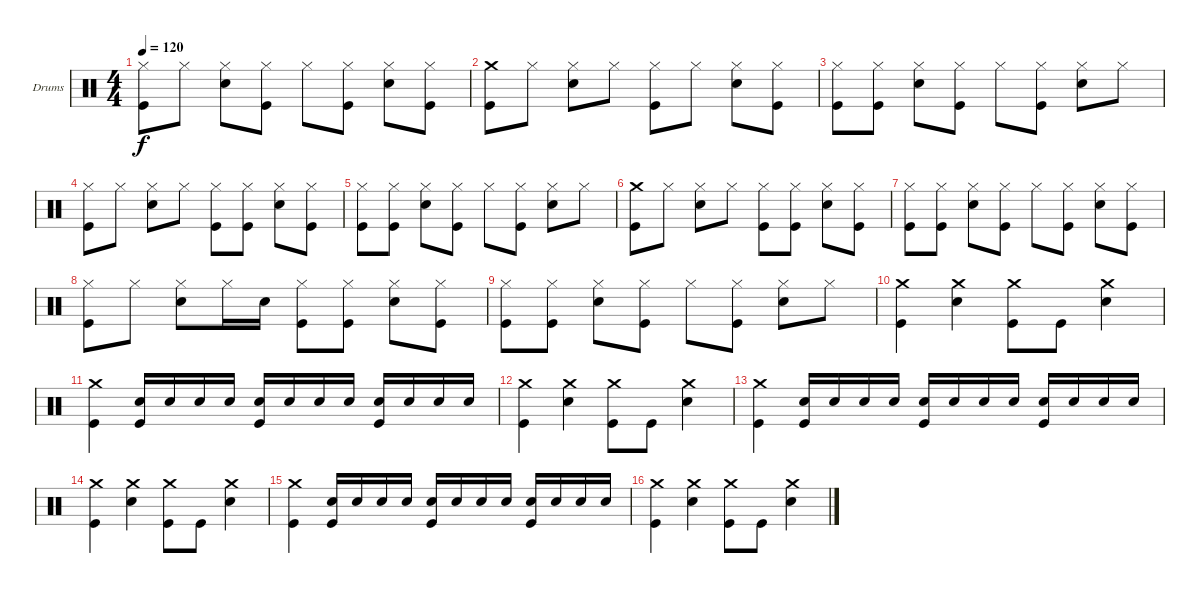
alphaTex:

\bracketExtendMode groupsimilarinstruments
\firstSystemTrackNameOrientation horizontal
\otherSystemsTrackNameOrientation horizontal
\track ("Drumkit" "Drums") {instrument percussion}
\staff {score}
\articulation defaults
\ts (4 4)
\tempo 120
\clef neutral
\ks c
("Hi-Hat (closed)" "Kick (hit)").8{dy f} "Hi-Hat (closed)".8 ("Hi-Hat (closed)" "Snare (hit) 2").8 ("Hi-Hat (closed)" "Kick (hit)").8 "Hi-Hat (closed)".8 ("Hi-Hat (closed)" "Kick (hit)").8 ("Hi-Hat (closed)" "Snare (hit) 2").8 ("Hi-Hat (closed)" "Kick (hit)").8 |
("Crash medium (hit)" "Kick (hit)").8 "Hi-Hat (closed)".8 ("Hi-Hat (closed)" "Snare (hit) 2").8 "Hi-Hat (closed)".8 ("Hi-Hat (closed)" "Kick (hit)").8 "Hi-Hat (closed)".8 ("Hi-Hat (closed)" "Snare (hit) 2").8 ("Hi-Hat (closed)" "Kick (hit)").8 |
("Hi-Hat (closed)" "Kick (hit)").8 ("Hi-Hat (closed)" "Kick (hit)").8 ("Hi-Hat (closed)" "Snare (hit) 2").8 ("Hi-Hat (closed)" "Kick (hit)").8 "Hi-Hat (closed)".8 ("Hi-Hat (closed)" "Kick (hit)").8 ("Hi-Hat (closed)" "Snare (hit) 2").8 "Hi-Hat (closed)".8 |
("Hi-Hat (closed)" "Kick (hit)").8 "Hi-Hat (closed)".8 ("Hi-Hat (closed)" "Snare (hit) 2").8 "Hi-Hat (closed)".8 ("Hi-Hat (closed)" "Kick (hit)").8 ("Hi-Hat (closed)" "Kick (hit)").8 ("Hi-Hat (closed)" "Snare (hit) 2").8 ("Hi-Hat (closed)" "Kick (hit)").8 |
("Hi-Hat (closed)" "Kick (hit)").8 ("Hi-Hat (closed)" "Kick (hit)").8 ("Hi-Hat (closed)" "Snare (hit) 2").8 ("Hi-Hat (closed)" "Kick (hit)").8 "Hi-Hat (closed)".8 ("Hi-Hat (closed)" "Kick (hit)").8 ("Hi-Hat (closed)" "Snare (hit) 2").8 "Hi-Hat (closed)".8 |
("Crash medium (hit)" "Kick (hit)").8 "Hi-Hat (closed)".8 ("Hi-Hat (closed)" "Snare (hit) 2").8 "Hi-Hat (closed)".8 ("Hi-Hat (closed)" "Kick (hit)").8 ("Hi-Hat (closed)" "Kick (hit)").8 ("Hi-Hat (closed)" "Snare (hit) 2").8 ("Hi-Hat (closed)" "Kick (hit)").8 |
("Hi-Hat (closed)" "Kick (hit)").8 ("Hi-Hat (closed)" "Kick (hit)").8 ("Hi-Hat (closed)" "Snare (hit) 2").8 ("Hi-Hat (closed)" "Kick (hit)").8 "Hi-Hat (closed)".8 ("Hi-Hat (closed)" "Kick (hit)").8 ("Hi-Hat (closed)" "Snare (hit) 2").8 ("Hi-Hat (closed)" "Kick (hit)").8 |
("Hi-Hat (closed)" "Kick (hit)").8 "Hi-Hat (closed)".8 ("Hi-Hat (closed)" "Snare (hit) 2").8 "Hi-Hat (closed)".16 "Snare (hit) 2".16 ("Hi-Hat (closed)" "Kick (hit)").8 ("Hi-Hat (closed)" "Kick (hit)").8 ("Hi-Hat (closed)" "Snare (hit) 2").8 ("Hi-Hat (closed)" "Kick (hit)").8 |
("Hi-Hat (closed)" "Kick (hit)").8 ("Hi-Hat (closed)" "Kick (hit)").8 ("Hi-Hat (closed)" "Snare (hit) 2").8 ("Hi-Hat (closed)" "Kick (hit)").8 "Hi-Hat (closed)".8 ("Hi-Hat (closed)" "Kick (hit)").8 ("Hi-Hat (closed)" "Snare (hit) 2").8 "Hi-Hat (closed)".8 |
("Crash medium (hit)" "Kick (hit)").4 ("Crash medium (hit)" "Snare (hit) 2").4 ("Crash medium (hit)" "Kick (hit)").8 "Kick (hit)".8 ("Crash medium (hit)" "Snare (hit) 2").4 |
("Crash medium (hit)" "Kick (hit)").4 ("Kick (hit)" "Snare (hit) 2").16 "Snare (hit) 2".16 "Snare (hit) 2".16 "Snare (hit) 2".16 ("Kick (hit)" "Snare (hit) 2").16 "Snare (hit) 2".16 "Snare (hit) 2".16 "Snare (hit) 2".16 ("Kick (hit)" "Snare (hit) 2").16 "Snare (hit) 2".16 "Snare (hit) 2".16 "Snare (hit) 2".16 |
("Crash medium (hit)" "Kick (hit)").4 ("Crash medium (hit)" "Snare (hit) 2").4 ("Crash medium (hit)" "Kick (hit)").8 "Kick (hit)".8 ("Crash medium (hit)" "Snare (hit) 2").4 |
("Crash medium (hit)" "Kick (hit)").4 ("Kick (hit)" "Snare (hit) 2").16 "Snare (hit) 2".16 "Snare (hit) 2".16 "Snare (hit) 2".16 ("Kick (hit)" "Snare (hit) 2").16 "Snare (hit) 2".16 "Snare (hit) 2".16 "Snare (hit) 2".16 ("Kick (hit)" "Snare (hit) 2").16 "Snare (hit) 2".16 "Snare (hit) 2".16 "Snare (hit) 2".16 |
("Crash medium (hit)" "Kick (hit)").4 ("Crash medium (hit)" "Snare (hit) 2").4 ("Crash medium (hit)" "Kick (hit)").8 "Kick (hit)".8 ("Crash medium (hit)" "Snare (hit) 2").4 |
("Crash medium (hit)" "Kick (hit)").4 ("Kick (hit)" "Snare (hit) 2").16 "Snare (hit) 2".16 "Snare (hit) 2".16 "Snare (hit) 2".16 ("Kick (hit)" "Snare (hit) 2").16 "Snare (hit) 2".16 "Snare (hit) 2".16 "Snare (hit) 2".16 ("Kick (hit)" "Snare (hit) 2").16 "Snare (hit) 2".16 "Snare (hit) 2".16 "Snare (hit) 2".16 |
("Crash medium (hit)" "Kick (hit)").4 ("Crash medium (hit)" "Snare (hit) 2").4 ("Crash medium (hit)" "Kick (hit)").8 "Kick (hit)".8 ("Crash medium (hit)" "Snare (hit) 2").4
